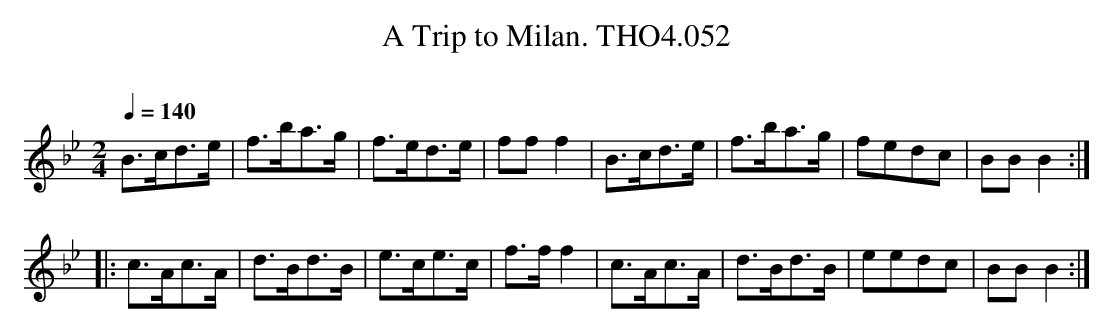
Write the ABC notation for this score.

X:1
T:Trip to Milan. THO4.052, A
O:
M:2/4
L:1/8
Q:1/4=140
K:Bb
B>cd>e|f>ba>g|f>ed>e|ff f2|B>cd>e|f>ba>g|fedc|BB B2:|
|:c>Ac>A|d>Bd>B|e>ce>c|f>f f2|c>Ac>A|d>Bd>B|eedc|BB B2:|
